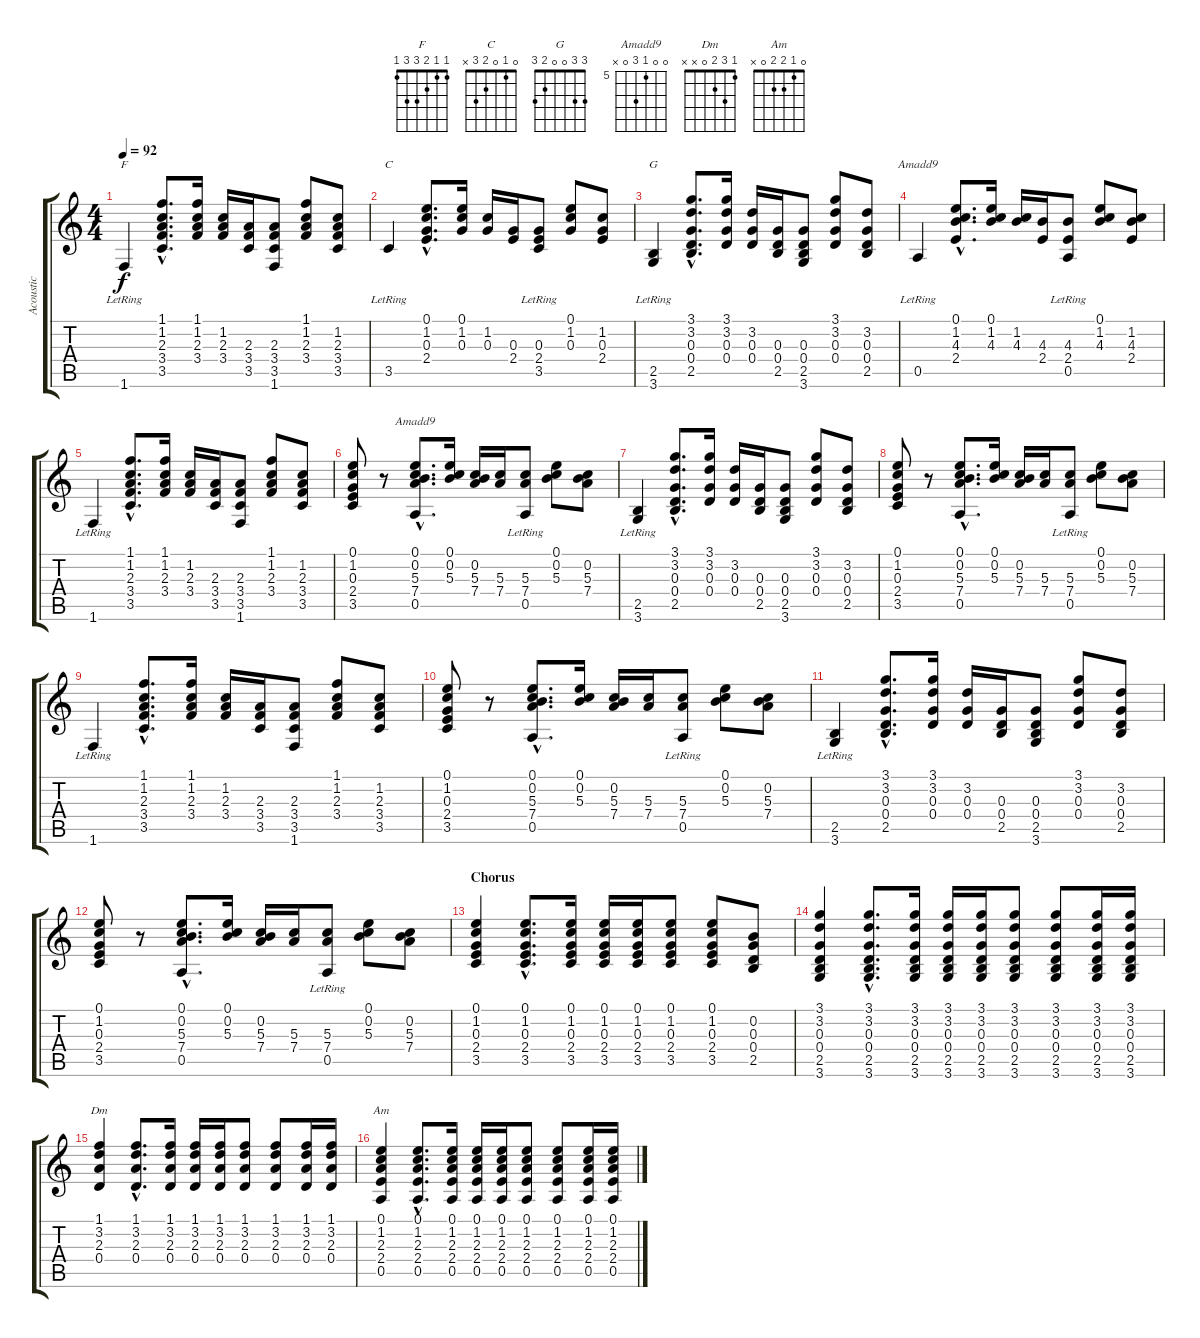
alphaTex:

\track ("Acoustic" "Acoustic") {instrument acousticguitarsteel}
\staff {score tabs}
\tuning (E4 B3 G3 D3 A2 E2) {hide}
\chord ("F" 1 1 2 3 3 1)
\chord ("C" 0 1 0 2 3 x)
\chord ("G" 3 3 0 0 2 3)
\chord ("Amadd9" 0 1 4 2 0 x)
\chord ("Amadd9" 0 0 5 7 0 x) {firstfret 5}
\chord ("Dm" 1 3 2 0 x x)
\chord ("Am" 0 1 2 2 0 x)
\ts (4 4)
\tempo 92
\clef g2
\ks c
1.6{lr}.4{ch "F" dy f} (1.1{hac} 1.2{hac} 2.3{hac} 3.4{hac} 3.5{hac}).8{d} (1.1 1.2 2.3 3.4).16 (1.2 2.3 3.4).16 (2.3 3.4 3.5).16 (2.3 3.4 3.5 1.6).8 (1.1 1.2 2.3 3.4).8 (1.2 2.3 3.4 3.5).8 |
3.5{lr}.4{ch "C"} (0.1{hac} 1.2{hac} 0.3{hac} 2.4{hac}).8{d} (0.1 1.2 0.3).16 (1.2 0.3).16 (0.3 2.4).16 (0.3 2.4 3.5{lr}).8 (0.1 1.2 0.3).8 (1.2 0.3 2.4).8 |
(2.5 3.6{lr}).4{ch "G"} (3.1{hac} 3.2{hac} 0.3{hac} 0.4{hac} 2.5{hac}).8{d} (3.1 3.2 0.3 0.4).16 (3.2 0.3 0.4).16 (0.3 0.4 2.5).16 (0.3 0.4 2.5 3.6).8 (3.1 3.2 0.3 0.4).8 (3.2 0.3 0.4 2.5).8 |
0.5{lr}.4{ch "Amadd9"} (0.1{hac} 1.2{hac} 4.3{hac} 2.4{hac}).8{d} (0.1 1.2 4.3).16 (1.2 4.3).16 (4.3 2.4).16 (4.3 2.4 0.5{lr}).8 (0.1 1.2 4.3).8 (1.2 4.3 2.4).8 |
1.6{lr}.4 (1.1{hac} 1.2{hac} 2.3{hac} 3.4{hac} 3.5{hac}).8{d} (1.1 1.2 2.3 3.4).16 (1.2 2.3 3.4).16 (2.3 3.4 3.5).16 (2.3 3.4 3.5 1.6).8 (1.1 1.2 2.3 3.4).8 (1.2 2.3 3.4 3.5).8 |
(0.1 1.2 0.3 2.4 3.5).8 r.8 (0.1{hac} 0.2{hac} 5.3{hac} 7.4{hac} 0.5{hac}).8{d ch "Amadd9"} (0.1 0.2 5.3).16 (0.2 5.3 7.4).16 (5.3 7.4).16 (5.3 7.4 0.5{lr}).8 (0.1 0.2 5.3).8 (0.2 5.3 7.4).8 |
(2.5 3.6{lr}).4 (3.1{hac} 3.2{hac} 0.3{hac} 0.4{hac} 2.5{hac}).8{d} (3.1 3.2 0.3 0.4).16 (3.2 0.3 0.4).16 (0.3 0.4 2.5).16 (0.3 0.4 2.5 3.6).8 (3.1 3.2 0.3 0.4).8 (3.2 0.3 0.4 2.5).8 |
(0.1 1.2 0.3 2.4 3.5).8 r.8 (0.1{hac} 0.2{hac} 5.3{hac} 7.4{hac} 0.5{hac}).8{d} (0.1 0.2 5.3).16 (0.2 5.3 7.4).16 (5.3 7.4).16 (5.3 7.4 0.5{lr}).8 (0.1 0.2 5.3).8 (0.2 5.3 7.4).8 |
1.6{lr}.4 (1.1{hac} 1.2{hac} 2.3{hac} 3.4{hac} 3.5{hac}).8{d} (1.1 1.2 2.3 3.4).16 (1.2 2.3 3.4).16 (2.3 3.4 3.5).16 (2.3 3.4 3.5 1.6).8 (1.1 1.2 2.3 3.4).8 (1.2 2.3 3.4 3.5).8 |
(0.1 1.2 0.3 2.4 3.5).8 r.8 (0.1{hac} 0.2{hac} 5.3{hac} 7.4{hac} 0.5{hac}).8{d} (0.1 0.2 5.3).16 (0.2 5.3 7.4).16 (5.3 7.4).16 (5.3 7.4 0.5{lr}).8 (0.1 0.2 5.3).8 (0.2 5.3 7.4).8 |
(2.5 3.6{lr}).4 (3.1{hac} 3.2{hac} 0.3{hac} 0.4{hac} 2.5{hac}).8{d} (3.1 3.2 0.3 0.4).16 (3.2 0.3 0.4).16 (0.3 0.4 2.5).16 (0.3 0.4 2.5 3.6).8 (3.1 3.2 0.3 0.4).8 (3.2 0.3 0.4 2.5).8 |
(0.1 1.2 0.3 2.4 3.5).8 r.8 (0.1{hac} 0.2{hac} 5.3{hac} 7.4{hac} 0.5{hac}).8{d} (0.1 0.2 5.3).16 (0.2 5.3 7.4).16 (5.3 7.4).16 (5.3 7.4 0.5{lr}).8 (0.1 0.2 5.3).8 (0.2 5.3 7.4).8 |
\section ("" "Chorus")
(0.1 1.2 0.3 2.4 3.5).4 (0.1{hac} 1.2{hac} 0.3{hac} 2.4{hac} 3.5{hac}).8{d} (0.1 1.2 0.3 2.4 3.5).16 (0.1 1.2 0.3 2.4 3.5).16 (0.1 1.2 0.3 2.4 3.5).16 (0.1 1.2 0.3 2.4 3.5).8 (0.1 1.2 0.3 2.4 3.5).8 (0.2 0.3 0.4 2.5).8 |
(3.1 3.2 0.3 0.4 2.5 3.6).4 (3.1{hac} 3.2{hac} 0.3{hac} 0.4{hac} 2.5{hac} 3.6{hac}).8{d} (3.1 3.2 0.3 0.4 2.5 3.6).16 (3.1 3.2 0.3 0.4 2.5 3.6).16 (3.1 3.2 0.3 0.4 2.5 3.6).16 (3.1 3.2 0.3 0.4 2.5 3.6).8 (3.1 3.2 0.3 0.4 2.5 3.6).8 (3.1 3.2 0.3 0.4 2.5 3.6).16 (3.1 3.2 0.3 0.4 2.5 3.6).16 |
(1.1 3.2 2.3 0.4).4{ch "Dm"} (1.1{hac} 3.2{hac} 2.3{hac} 0.4{hac}).8{d} (1.1 3.2 2.3 0.4).16 (1.1 3.2 2.3 0.4).16 (1.1 3.2 2.3 0.4).16 (1.1 3.2 2.3 0.4).8 (1.1 3.2 2.3 0.4).8 (1.1 3.2 2.3 0.4).16 (1.1 3.2 2.3 0.4).16 |
(0.1 1.2 2.3 2.4 0.5).4{ch "Am"} (0.1{hac} 1.2{hac} 2.3{hac} 2.4{hac} 0.5{hac}).8{d} (0.1 1.2 2.3 2.4 0.5).16 (0.1 1.2 2.3 2.4 0.5).16 (0.1 1.2 2.3 2.4 0.5).16 (0.1 1.2 2.3 2.4 0.5).8 (0.1 1.2 2.3 2.4 0.5).8 (0.1 1.2 2.3 2.4 0.5).16 (0.1 1.2 2.3 2.4 0.5).16
